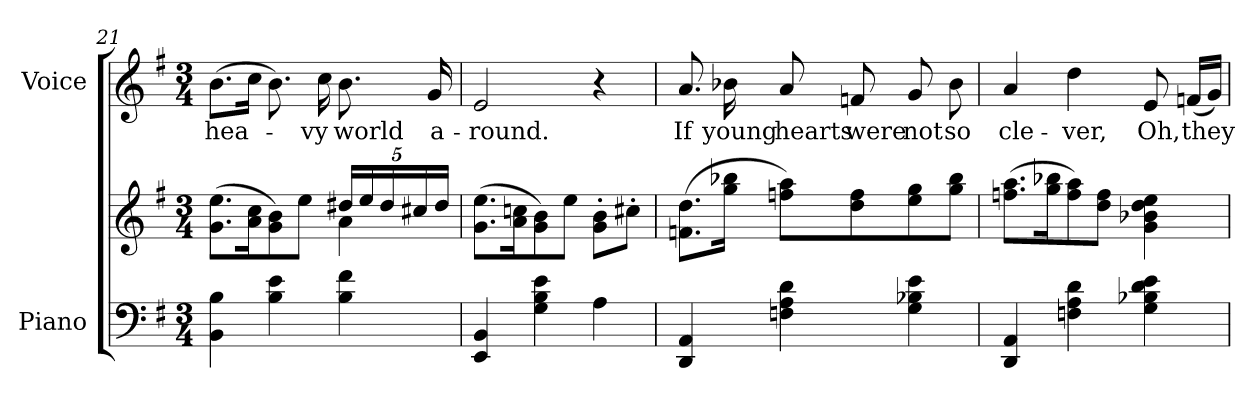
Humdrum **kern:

**kern	**kern	**kern	**text
*part2	*part2	*part1	*part1
*staff3	*staff2	*staff1	*staff1
*I"Piano	*	*I"Voice	*
*I'Pno	*	*	*
*clefF4	*clefG2	*clefG2	*
*k[f#]	*k[f#]	*k[f#]	*
*M3/4	*M3/4	*M3/4	*
=21	=21	=21	=21
*	*^	*	*
4BB\ 4B\	(8.g\ 8.ee\L	2ryy	(8.b\L	hea-
.	16a\ 16cc\K	.	16cc\Jk	.
4B\ 4e\	8g\ 8b\)	.	8.b\)	.
.	8ee\J	.	.	.
.	.	.	16cc\	-vy
*	*Xbrackettup	*	*	*
4B\ 4f#\	20dd#X/LL	4a\	8.b\	world
.	20ee/	.	.	.
.	20dd#/	.	.	.
.	20cc#X/	.	.	.
.	.	.	16g/	a-
.	20dd#/JJ	.	.	.
*	*v	*v	*	*
=22	=22	=22	=22
4EE/ 4BB/	(8.g\ 8.ee\L	2e/	-round.
.	16a\ 16ccn\K	.	.
4G\ 4B\ 4e\	8g\ 8b\)	.	.
.	8ee\J	.	.
4A\	8g\' 8b\'L	4r	.
.	8cc#X'\J	.	.
=23	=23	=23	=23
4DD/ 4AA/	(8.fn\ 8.dd\L	8.a/	If
.	16gg\ 16bb-X\Jk	16b-X\	young
4Fn\ 4A\ 4d\	8ffn\ 8aa\L)	8a/	hearts
.	8dd\ 8ff\	8fn/	were
4G\ 4B-X\ 4e\	8ee\ 8gg\	8g/	not
.	8gg\ 8bb-\J	8b-\	so
=24	=24	=24	=24
4DD/ 4AA/	(8.ffn\ 8.aa\L	4a/	cle-
.	16gg\ 16bb-X\K	.	.
4Fn\ 4A\ 4d\	8ff\ 8aa\)	4dd\	-ver,
.	8dd\ 8ff\J	.	.
4G\ 4B-X\ 4d\ 4e\	4g\ 4b-X\ 4dd\ 4ee\	8e/	Oh,
.	.	(16fn/LL	they
.	.	16g/JJ)	.
=	=	=	=
*-	*-	*-	*-
